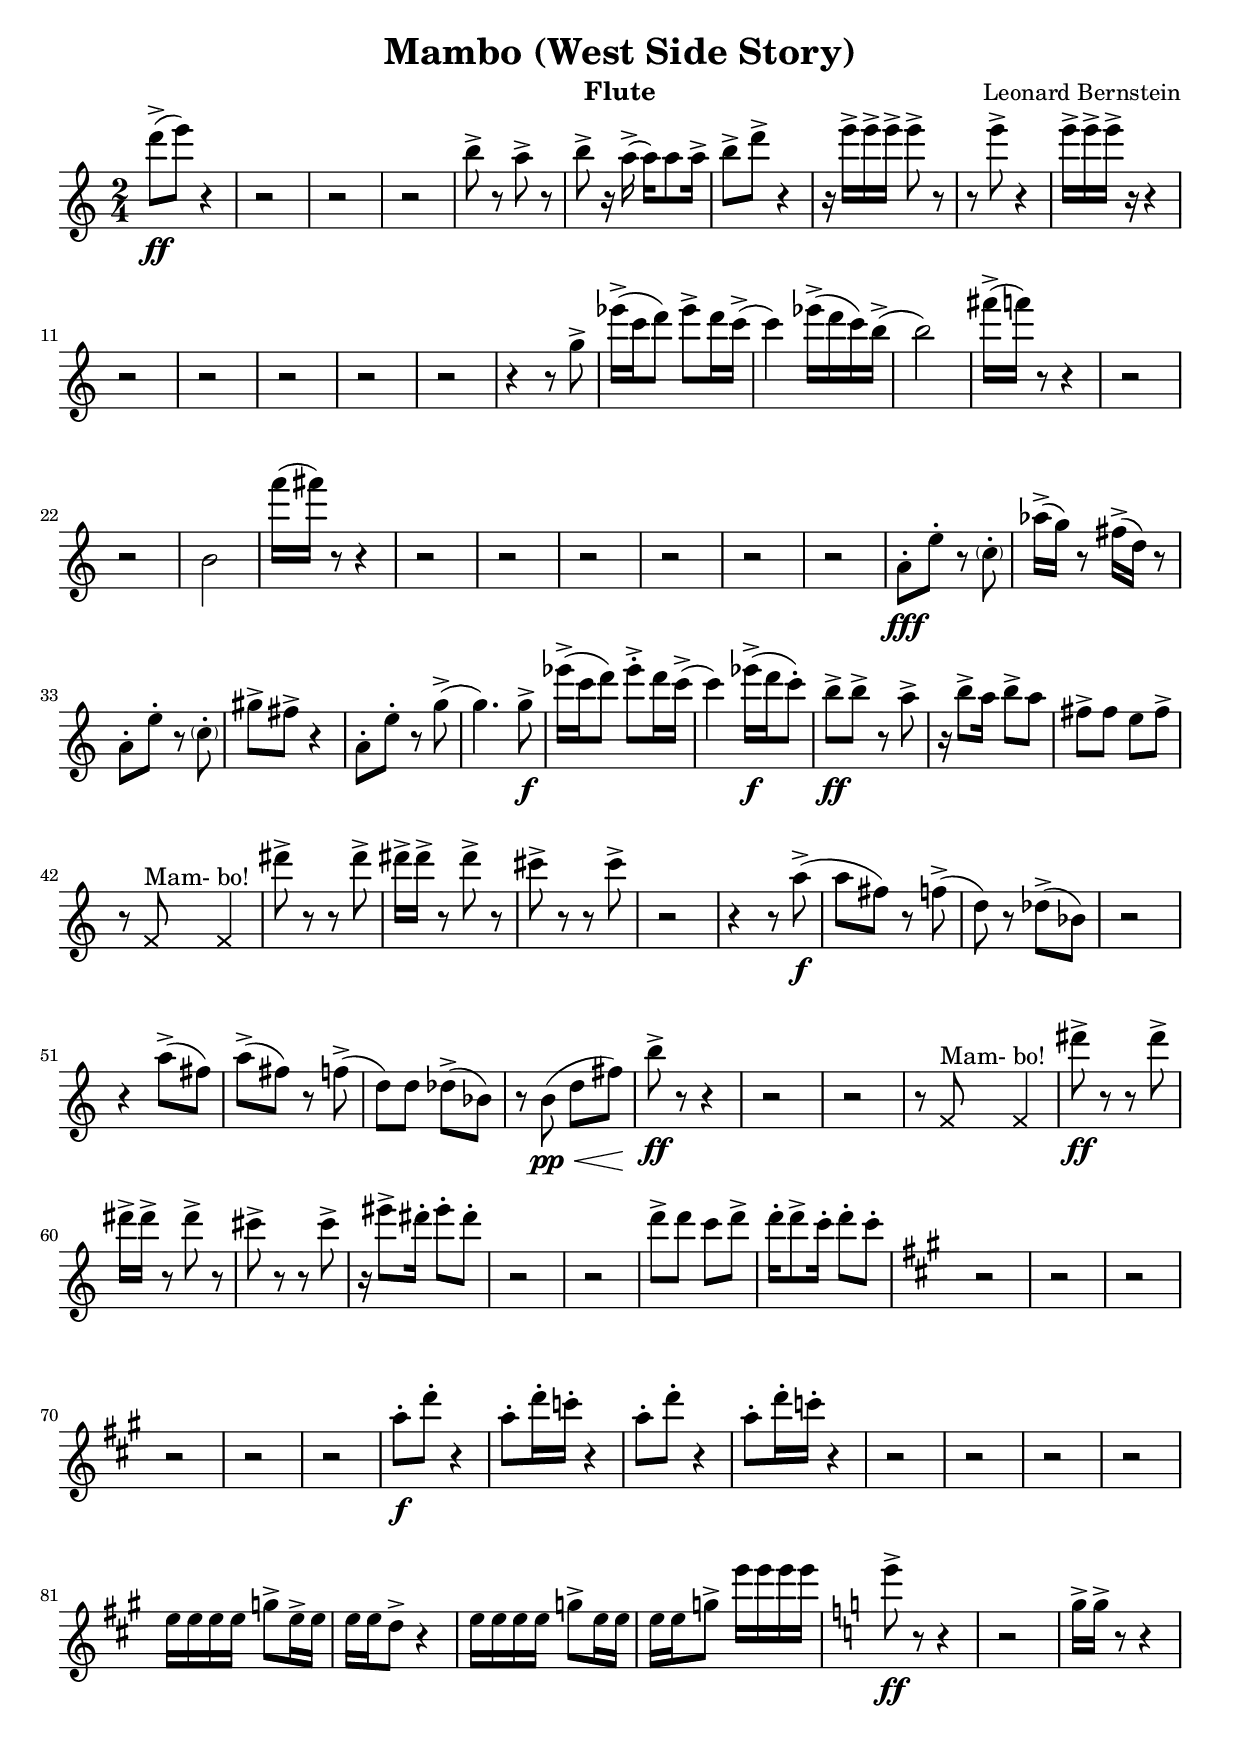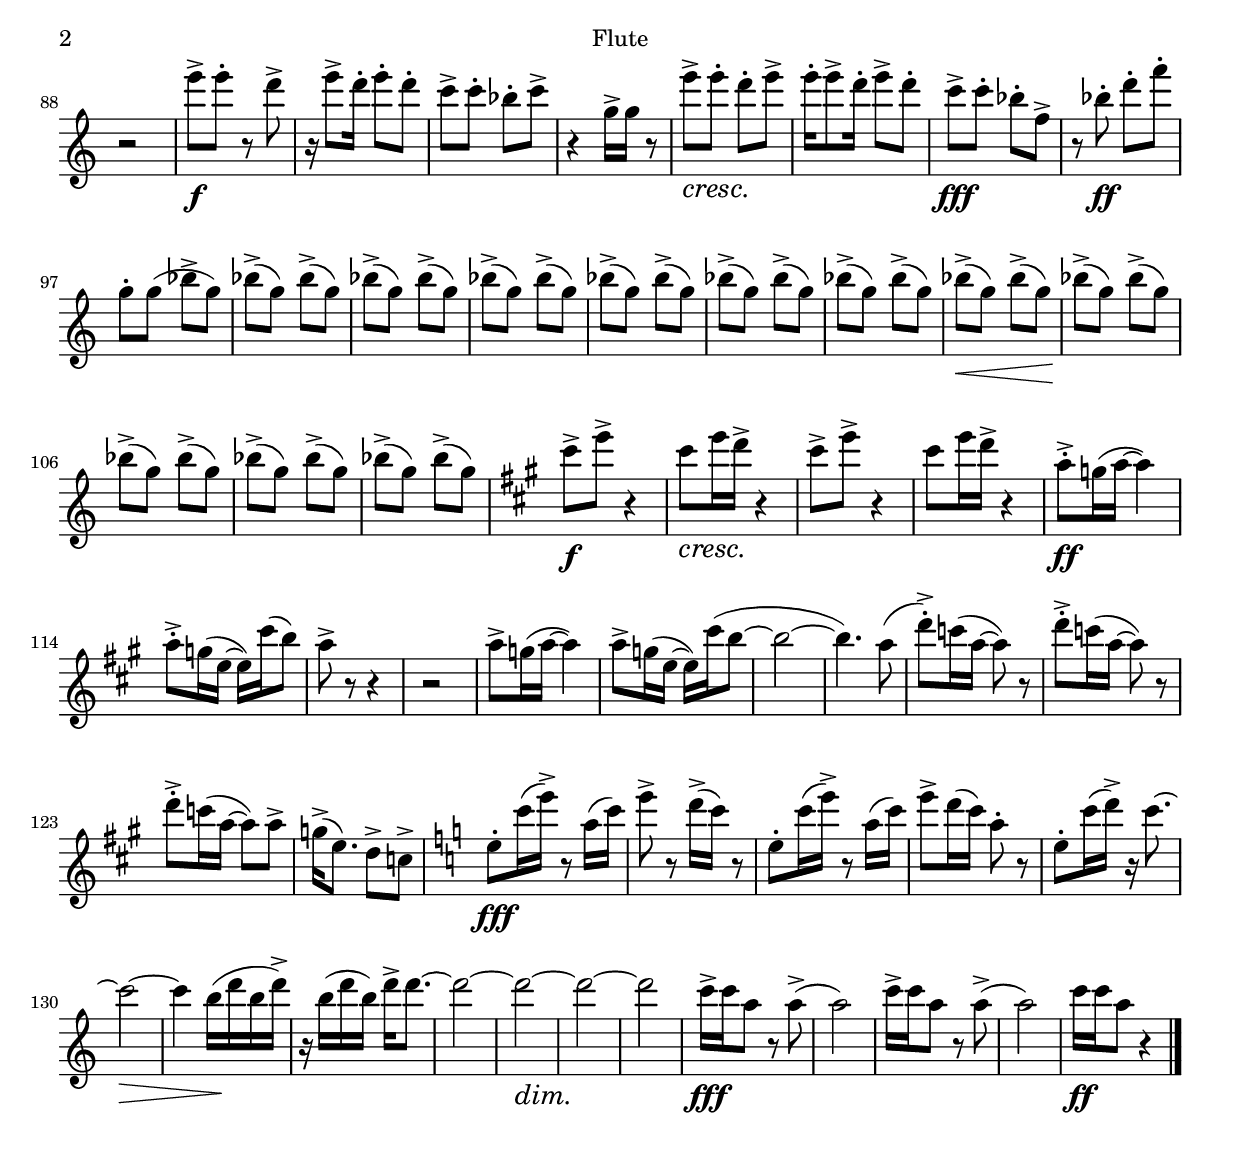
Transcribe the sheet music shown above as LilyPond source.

%============================================= 
%   27 juin 2017, Mambo, West Side Story, par Leonard Bernstein
%============================================= 

\version "2.18.1"

#(set-default-paper-size "a4")

\header {
    title = "Mambo (West Side Story)"
		instrument = "Flute"
    composer = "Leonard Bernstein"
		
}

flute = \relative c {
    \clef treble
    \key c \major
    \time 2/4

    \set Staff.midiInstrument = "Flute"
		\textLengthOn

    d'''8->\ff( e) r4 | %1
    r2 | %2
    r2 | %3
    r2 | %4
    b8-> r a-> r | %5
    b8-> r16 a->( a) a8 a16-> | %6
    b8-> d-> r4 | %7
    r16 e-> e-> e-> e8-> r | %8
    r e-> r4 | %9
    e16-> e-> e-> r r4 | %10
    r2 | %11
    r2 | %12
    r2 | %13
    r2 | %14
    r2 | %15
		r4 r8 g,8-> | %16
			ees'16->( c d8) ees-> d16 c->( | %17
			c4) ees16->( d c) b->( | %18
			b2) | %19
			fis'16->( f) r8 r4 | %20
% fin de premiere page
			r2 | %21
			r2 | %22
			b,,2 | %23
			f''16( fis) r8 r4 | %24
			r2 | %25
			r2 | %26
			r2 | %27
			r2 | %28
			r2 | %29
			r2 | %30
			a,,8-.\fff e'-. r \parenthesize c-. | %31
			aes'16->( g) r8 fis16->( d) r8 | %32
			a8-. e'-. r \parenthesize c-. | %33
			gis'8-> fis-> r4 | %34
			a,8-. e'-. r g->( | %35
			g4.) g8->\f | %36
			ees'16->( c d8) ees-.-> d16 c->( | %37
			c4) ees16->\f( d c8-.) | %38
% troisieme page!
			b->\ff b-> r a-> | %39
			r16 b8-> a16 b8-> a | %40
			fis-> fis e fis->| %41
			% mam - bo!
		r8 \deadNote { f,^\markup { Mam- } f4^\markup { bo! } } | %42
			dis''8-> r r dis-> | %43
			dis16-> dis-> r8 dis-> r | %44
			cis-> r r cis-> | %45
			r2 | %46
			r4 r8 a->\f( | %47
			a fis) r f->( | %48
			d) r des->( bes) | %49
			r2 | %50
			r4 a'8->( fis) | %51
			a->( fis) r f->( | %52
			d) d des->( bes) | %53
			r8 b\pp\<( d fis)\! | %54
			b->\ff r r4 | %55
			r2 | %56
			r2 | %57
			% mam - bo!
		r8 \deadNote { f,^\markup { Mam- } f4^\markup { bo! } } | %58
			dis''8->\ff r r dis-> | %59
			dis16-> dis-> r8 dis-> r | %60
			cis8-> r r cis-> | %61
		  r16 eis8-> dis16-. eis8-. dis-. | %62
			r2 | %63
			r2 | %64
			d8-> d c d-> | %65
			d16-. d8-> c16-. d8-. c-. | %66
    \key a \major
		  % 466 
		  r2 | %67
			r2 | %68
% fin de troisieme page, aka quatrieme page
			r2 | %69
			r2 | %70
			r2 | %71
			r2 | %72
			a8-.\f d-. r4 | %73
			a8-. d16-. c-. r4 | %74
			a8-. d-. r4 | %75
			a8-. d16-. c-. r4 | %76
			r2 | %77
			r2 | %78
			r2 | %79
			r2 | %80
			e,16 e e e g8-> e16-> e | %81
			e16 e d8-> r4 | %82
			e16 e e e g8-> e16 e | %83
			e16 e g8-> e'16 e e e | %84
    \key c \major
			e8->\ff r8 r4 | %85
			r2 | %86
			g,16-> g-> r8 r4 | %87
			r2 | %88
			e'8->\f e-. r d-> | %89
			r16 e8-> d16-. e8-. d-. | %90
			c-> c-. bes-. c-> | %91
			r4 g16-> g r8 | %92
			e'8->\cresc\! e-.\! d-. e-> | %93
			e16-. e8-> d16-. e8-> d-. | %94
			c->\fff c-. bes-. f-> | %95
% cinqieme page!
			r8 bes-.\ff d-. f-. | %96
			g,-. g( bes-> g) | %97
			bes->( g) bes->( g) | %98  1
			bes->( g) bes->( g) | %99  2
			bes->( g) bes->( g) | %100  3
			bes->( g) bes->( g) | %101  4 
			bes->( g) bes->( g) | %102  5
			bes->( g) bes->( g) | %103 6
			bes->\<( g) bes->( g) | %104 7 
			bes->\!( g) bes->( g) | %105 8 
			bes->( g) bes->( g) | %106 9
			bes->( g) bes->( g) | %107 10
			bes->( g) bes->( g) | %108 11
    \key a \major
			cis->\f e-> r4 | %109
			cis8\cresc e16\! d-> r4 | %110
			cis8-> e-> r4 | %111
			cis8 e16 d-> r4 | %112
			a8-.->\ff g16( a ~ a4) | %113
			a8-.-> g16( e ~ e) cis'( b8) | %114
			a-> r r4 | %115
			r2 | %116
			a8-> g16( a ~ a4) | %117
			a8-> g16( e ~ e) cis'( b8 ~ | %118
			b2 ~ | %119
% fin de la cinquieme page
			b4.) a8( | %120
			d-.->) c16( a ~ a8) r | %121
			d-.-> c16( a ~ a8) r | %122
			d-.-> c16( a ~ a8) a-> | %123
			g16->( e8.) d8-> c8-> | %124
    \key c \major
			e8-.\fff c'16( e->) r8 a,16( c) | %125
			e8-> r d16->( c) r8 | %126
			e,8-. c'16( e->) r8 a,16( c) | %127
			e8-> d16( c) a8-. r | %128
			e-. c'16( d->) r c8. ~ | %129
			c2\> ~ | %130
			c4 b16\!( d b d->) | %131
			r16 b( d b) d-> d8. ~ | %132
			d2 ~ | %133
			d2\dim ~ | %134
			d2\! ~ | %135
			d2 | %136
			c16->\fff c a8 r a->( | %137
			a2) | %138
			c16-> c a8 r a->( | %139
			a2) | %140
			c16\ff c a8 r4 \bar "|." %141
}

\score {
	\new GrandStaff \with {
		fontSize = #+1
		\override StaffSymbol #'staff-space = #(magstep +3)
	} <<
		\new Staff = upper { \flute }
	>>
	\layout {
	 indent = 0\cm
	 #(layout-set-staff-size 19)
		\context {
			\GrandStaff
		}
	}
	\midi {
    	tempoWholesPerMinute = #(ly:make-moment 120 2)
	}
}

% debug =)
% \paper { annotate-spacing = ##t }
